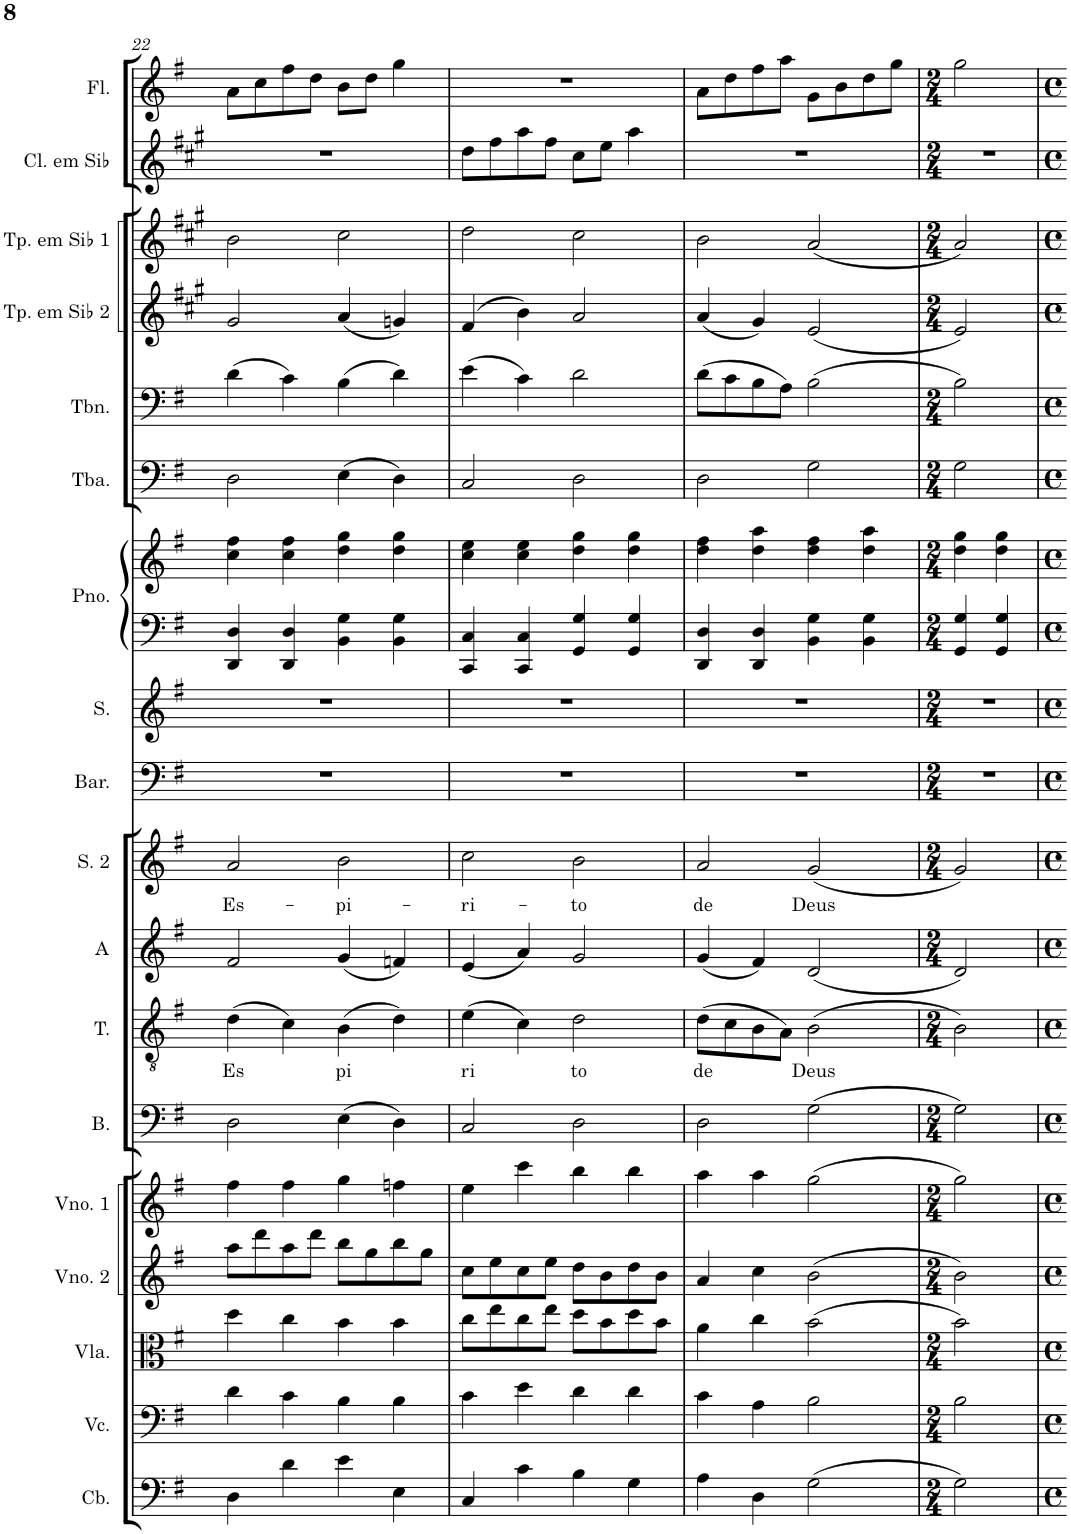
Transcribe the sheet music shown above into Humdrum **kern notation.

**kern	**kern	**kern	**kern	**kern	**kern	**kern	**text	**kern	**kern	**text	**kern	**kern	**kern	**kern	**kern	**kern	**kern	**kern	**kern	**kern
*part18	*part17	*part16	*part15	*part14	*part13	*part12	*part12	*part11	*part10	*part10	*part9	*part8	*part7	*part7	*part6	*part5	*part4	*part3	*part2	*part1
*staff19	*staff18	*staff17	*staff16	*staff15	*staff14	*staff13	*staff13	*staff12	*staff11	*staff11	*staff10	*staff9	*staff8	*staff7	*staff6	*staff5	*staff4	*staff3	*staff2	*staff1
*I"Contrabaixo	*I"Violoncelo	*I"Viola	*I"Violino 2	*I"Violino 1	*I"Baixo	*I"Tenor	*	*I"Alto	*I"Soprano 2	*	*I"Barítono	*I"Soprano	*I"Piano	*	*I"Tuba	*I"Trombone	*I"Trompete em Sib 2	*I"Trompete em Sib 1	*I"Clarinete em Sib	*I"Flauta Transversal
*I'Cb.	*I'Vc.	*I'Vla.	*I'Vno. 2	*I'Vno. 1	*I'B.	*I'T.	*	*I'A	*I'S. 2	*	*I'Bar.	*I'S.	*I'Pno.	*	*I'Tba.	*I'Tbn.	*I'Tp. em Sib 2	*I'Tp. em Sib 1	*I'Cl. em Sib	*I'Fl.
!!LO:PB:g=z
*clefF4	*clefF4	*clefC3	*clefG2	*clefG2	*clefF4	*clefGv2	*	*clefG2	*clefG2	*	*clefF4	*clefG2	*clefF4	*clefG2	*clefF4	*clefF4	*clefG2	*clefG2	*clefG2	*clefG2
*Trd7c12	*	*	*	*	*	*	*	*	*	*	*	*	*	*	*	*	*Trd1c2	*Trd1c2	*Trd1c2	*
*k[f#]	*k[f#]	*k[f#]	*k[f#]	*k[f#]	*k[f#]	*k[f#]	*	*k[f#]	*k[f#]	*	*k[f#]	*k[f#]	*k[f#]	*k[f#]	*k[f#]	*k[f#]	*k[f#c#g#]	*k[f#c#g#]	*k[f#c#g#]	*k[f#]
*M4/4	*M4/4	*M4/4	*M4/4	*M4/4	*M4/4	*M4/4	*	*M4/4	*M4/4	*	*M4/4	*M4/4	*M4/4	*M4/4	*M4/4	*M4/4	*M4/4	*M4/4	*M4/4	*M4/4
=22	=22	=22	=22	=22	=22	=22	=22	=22	=22	=22	=22	=22	=22	=22	=22	=22	=22	=22	=22	=22
!	!	!	!	!	!	!	!LO:LY:b	!	!	!LO:LY:b	!	!	!	!	!	!	!	!	!	!
4D\	4d\	4dd\	8aa\L	4ff#\	2D\	(4d\	Es	2f#/	2a/	Es-	1r	1r	4DD/ 4D/	4cc\ 4ff#\	2D\	(4d\	2g#/	2b\	1r	8a\L
.	.	.	8ddd\	.	.	.	.	.	.	.	.	.	.	.	.	.	.	.	.	8cc\
4d\	4c\	4cc\	8aa\	4ff#\	.	4c\)	.	.	.	.	.	.	4DD/ 4D/	4cc\ 4ff#\	.	4c\)	.	.	.	8ff#\
.	.	.	8ddd\J	.	.	.	.	.	.	.	.	.	.	.	.	.	.	.	.	8dd\J
!	!	!	!	!	!	!	!LO:LY:b	!	!	!LO:LY:b	!	!	!	!	!	!	!	!	!	!
4e\	4B\	4b\	8bb\L	4gg\	(4E\	(4B\	pi	(4g/	2b\	-pi-	.	.	4BB\ 4G\	4dd\ 4gg\	(4E\	(4B\	(4a/	2cc#\	.	8b\L
.	.	.	8gg\	.	.	.	.	.	.	.	.	.	.	.	.	.	.	.	.	8dd\J
4E\	4B\	4b\	8bb\	4ffn\	4D\)	4d\)	.	4fn/)	.	.	.	.	4BB\ 4G\	4dd\ 4gg\	4D\)	4d\)	4gn/)	.	.	4gg\
.	.	.	8gg\J	.	.	.	.	.	.	.	.	.	.	.	.	.	.	.	.	.
=23	=23	=23	=23	=23	=23	=23	=23	=23	=23	=23	=23	=23	=23	=23	=23	=23	=23	=23	=23	=23
!	!	!	!	!	!	!	!LO:LY:b	!	!	!LO:LY:b	!	!	!	!	!	!	!	!	!	!
4C/	4c\	8cc\L	8cc\L	4ee\	2C/	(4e\	ri	(4e/	2cc\	-ri-	1r	1r	4CC/ 4C/	4cc\ 4ee\	2C/	(4e\	(4f#/	2dd\	8dd\L	1r
.	.	8ee\	8ee\	.	.	.	.	.	.	.	.	.	.	.	.	.	.	.	8ff#\	.
4c\	4e\	8cc\	8cc\	4ccc\	.	4c\)	.	4a/)	.	.	.	.	4CC/ 4C/	4cc\ 4ee\	.	4c\)	4b\)	.	8aa\	.
.	.	8ee\J	8ee\J	.	.	.	.	.	.	.	.	.	.	.	.	.	.	.	8ff#\J	.
!	!	!	!	!	!	!	!LO:LY:b	!	!	!LO:LY:b	!	!	!	!	!	!	!	!	!	!
4B\	4d\	8dd\L	8dd\L	4bb\	2D\	2d\	to	2g/	2b\	-to	.	.	4GG/ 4G/	4dd\ 4gg\	2D\	2d\	2a/	2cc#\	8cc#\L	.
.	.	8b\	8b\	.	.	.	.	.	.	.	.	.	.	.	.	.	.	.	8ee\J	.
4G\	4d\	8dd\	8dd\	4bb\	.	.	.	.	.	.	.	.	4GG/ 4G/	4dd\ 4gg\	.	.	.	.	4aa\	.
.	.	8b\J	8b\J	.	.	.	.	.	.	.	.	.	.	.	.	.	.	.	.	.
=24	=24	=24	=24	=24	=24	=24	=24	=24	=24	=24	=24	=24	=24	=24	=24	=24	=24	=24	=24	=24
!	!	!	!	!	!	!	!LO:LY:b	!	!	!LO:LY:b	!	!	!	!	!	!	!	!	!	!
4A\	4c\	4a\	4a/	4aa\	2D\	(8d\L	de	(4g/	2a/	de	1r	1r	4DD/ 4D/	4dd\ 4ff#\	2D\	(8d\L	(4a/	2b\	1r	8a\L
.	.	.	.	.	.	8c\	.	.	.	.	.	.	.	.	.	8c\	.	.	.	8dd\
4D\	4A\	4cc\	4cc\	4aa\	.	8B\	.	4f#/)	.	.	.	.	4DD/ 4D/	4dd\ 4aa\	.	8B\	4g#/)	.	.	8ff#\
.	.	.	.	.	.	8A\J)	.	.	.	.	.	.	.	.	.	8A\J)	.	.	.	8aa\J
!	!	!	!	!	!	!	!LO:LY:b	!	!	!LO:LY:b	!	!	!	!	!	!	!	!	!	!
(2G\	2B\	(2b\	(2b\	(2gg\	(2G\	(2B\	Deus	(2d/	(2g/	Deus	.	.	4BB\ 4G\	4dd\ 4ff#\	2G\	(2B\	(2e/	(2a/	.	8g\L
.	.	.	.	.	.	.	.	.	.	.	.	.	.	.	.	.	.	.	.	8b\
.	.	.	.	.	.	.	.	.	.	.	.	.	4BB\ 4G\	4dd\ 4aa\	.	.	.	.	.	8dd\
.	.	.	.	.	.	.	.	.	.	.	.	.	.	.	.	.	.	.	.	8gg\J
=25	=25	=25	=25	=25	=25	=25	=25	=25	=25	=25	=25	=25	=25	=25	=25	=25	=25	=25	=25	=25
*M2/4	*M2/4	*M2/4	*M2/4	*M2/4	*M2/4	*M2/4	*	*M2/4	*M2/4	*	*M2/4	*M2/4	*M2/4	*M2/4	*M2/4	*M2/4	*M2/4	*M2/4	*M2/4	*M2/4
2G\)	2B\	2b\)	2b\)	2gg\)	2G\)	2B\)	.	2d/)	2g/)	.	2r	2r	4GG/ 4G/	4dd\ 4gg\	2G\	2B\)	2e/)	2a/)	2r	2gg\
.	.	.	.	.	.	.	.	.	.	.	.	.	4GG/ 4G/	4dd\ 4gg\	.	.	.	.	.	.
=	=	=	=	=	=	=	=	=	=	=	=	=	=	=	=	=	=	=	=	=
*-	*-	*-	*-	*-	*-	*-	*-	*-	*-	*-	*-	*-	*-	*-	*-	*-	*-	*-	*-	*-
